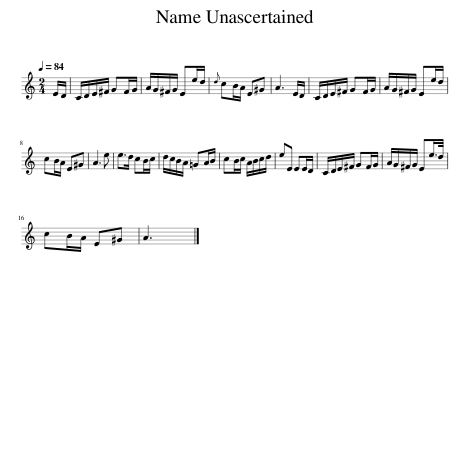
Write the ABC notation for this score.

X:1
L:1/8
Q:1/4=84
M:2/4
I:linebreak $
K:C
V:1 treble
V:1
 E/D/ | C/D/E/^F/ GF/G/ | A/G/^F/G/ Ee/d/ |{d} cB/A/ E^G | A3 E/D/ | %5
 C/D/E/^F/ GF/G/ | A/G/^F/G/ Ee/d/ |$ cB/A/ E^G | A3 e | e>d cB/c/ | %10
 d/c/B/A/ =GA/B/ | cB/c/ A/B/c/d/ | eE EE/D/ | C/D/E/^F/ GF/G/ | A/G/^F/G/ Ee/>d/ |$ %15
 cB/A/ E^G | A3 |] %17
